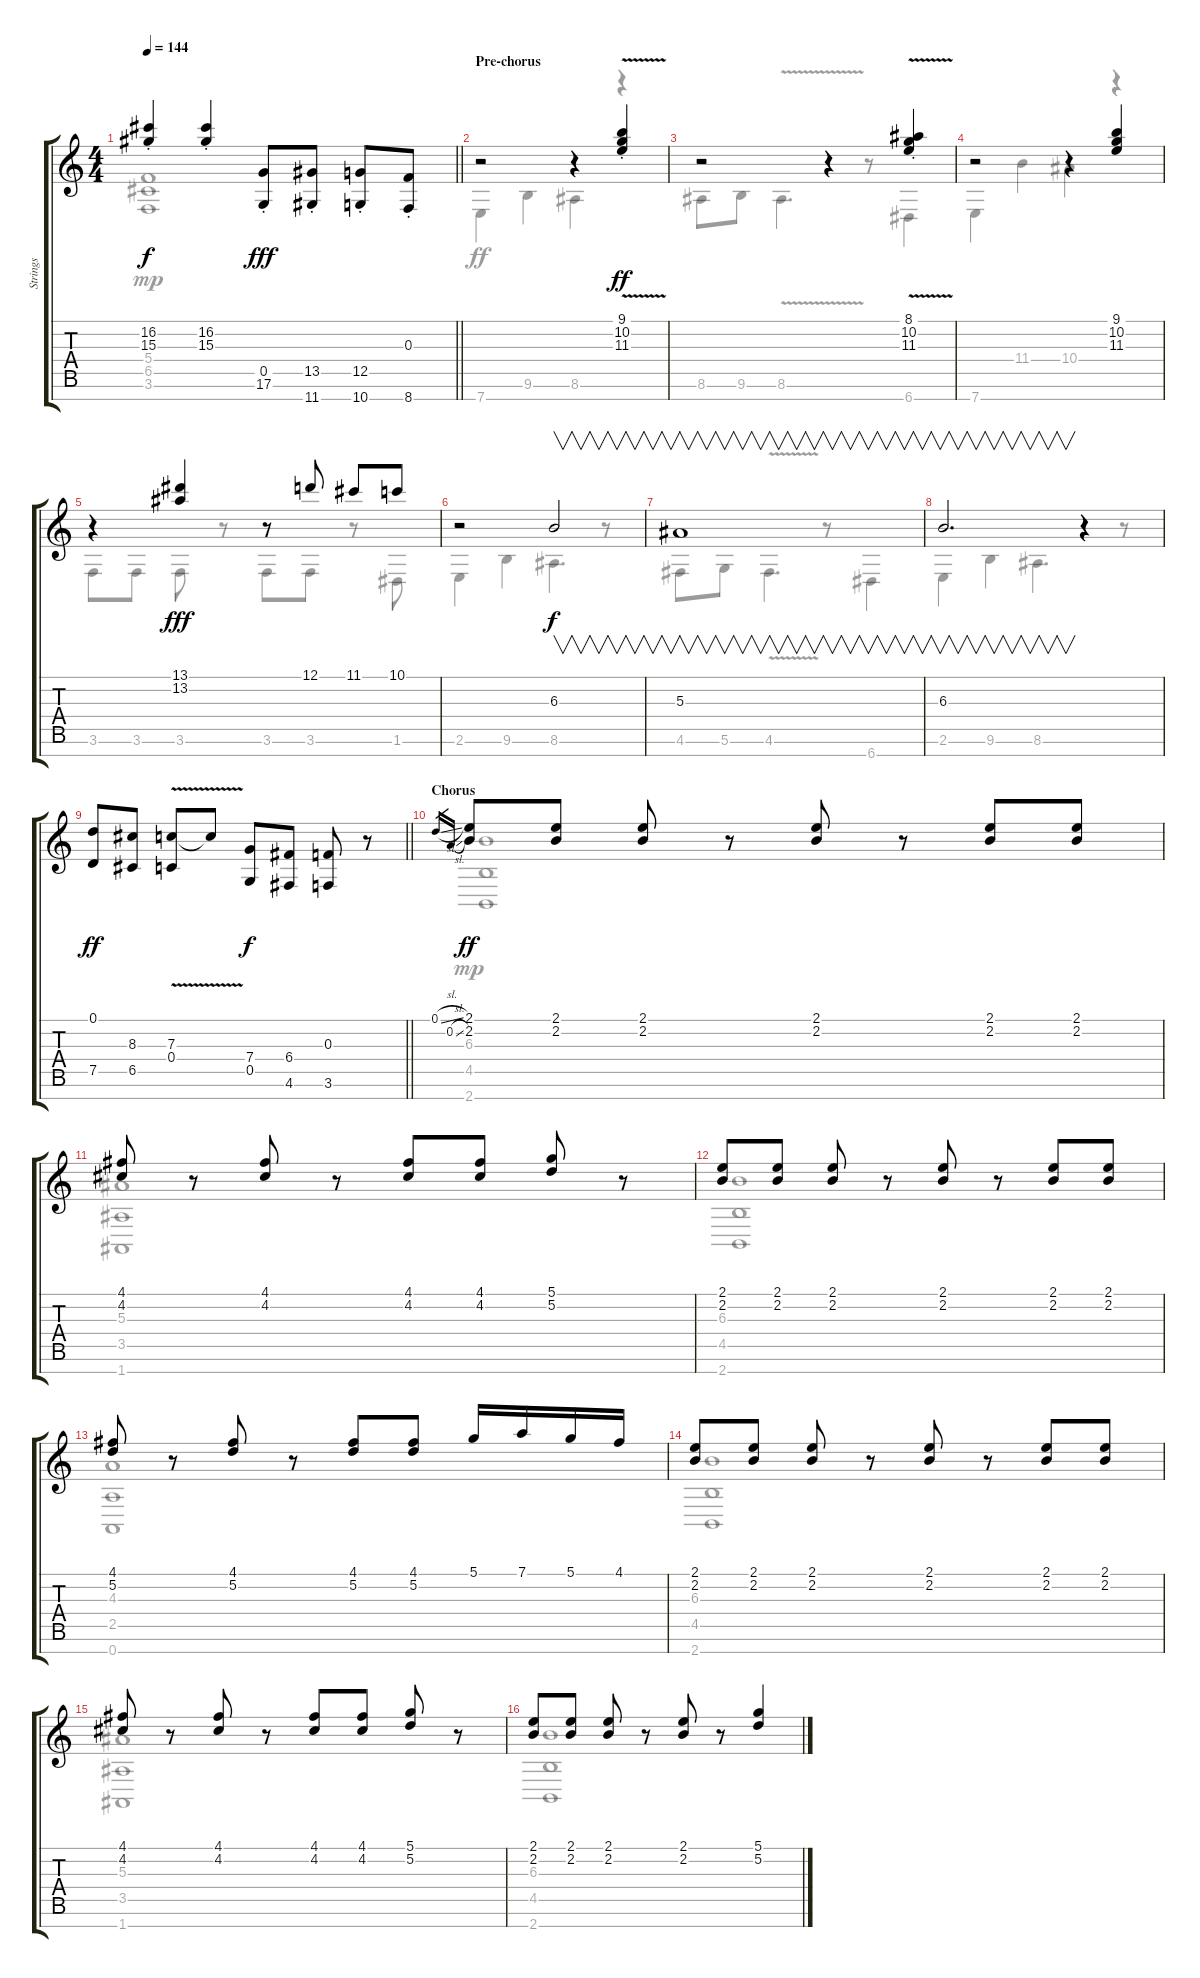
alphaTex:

\track ("Strings" "Strings") {instrument stringensemble1}
\staff {score tabs}
\tuning (D5 A4 F4 C4 G3 D3 A2) {hide}
\voice
\ts (4 4)
\tempo 144
\clef g2
\barLineRight lightlight
\ks c
(16.2{st} 15.3{st}).4{dy f} (16.2{st} 15.3{st}).4 (0.5{st} 17.6{st}).8{dy fff} (13.5{st} 11.7{st}).8 (12.5{st} 10.7{st}).8 (0.3{st} 8.7{st}).8 |
\section ("" "Pre-chorus")
r.2{volume 16} r.4 (9.1{v st} 10.2{st} 11.3{v st}).4{dy ff} |
r.2 r.4 (8.1{v st} 10.2{st} 11.3{v st}).4 |
r.2 r.4 (9.1 10.2 11.3).4 |
r.4 (13.1 13.2).4{dy fff} r.8 12.1.8 11.1.8 10.1.8 |
r.2 6.3.2{v dy f} |
5.3.1{v} |
6.3.2{v d} r.4 |
\barLineRight lightlight
(0.1 7.5).8{dy ff} (8.3 6.5).8 (7.3{v} 0.4).8 7.3{t}.8 (7.4 0.5).8{dy f} (6.4 4.6).8 (0.3 3.6).8 r.8 |
\section ("" "Chorus")
0.1{sl}.16{gr} 0.2{sl}.16{gr} (2.1 2.2).8{dy ff volume 14} (2.1 2.2).8 (2.1 2.2).8 r.8 (2.1 2.2).8 r.8 (2.1 2.2).8 (2.1 2.2).8 |
(4.1 4.2).8 r.8 (4.1 4.2).8 r.8 (4.1 4.2).8 (4.1 4.2).8 (5.1 5.2).8 r.8 |
(2.1 2.2).8 (2.1 2.2).8 (2.1 2.2).8 r.8 (2.1 2.2).8 r.8 (2.1 2.2).8 (2.1 2.2).8 |
(4.1 5.2).8 r.8 (4.1 5.2).8 r.8 (4.1 5.2).8 (4.1 5.2).8 5.1.16 7.1.16 5.1.16 4.1.16 |
(2.1 2.2).8 (2.1 2.2).8 (2.1 2.2).8 r.8 (2.1 2.2).8 r.8 (2.1 2.2).8 (2.1 2.2).8 |
(4.1 4.2).8 r.8 (4.1 4.2).8 r.8 (4.1 4.2).8 (4.1 4.2).8 (5.1 5.2).8 r.8 |
(2.1 2.2).8 (2.1 2.2).8 (2.1 2.2).8 r.8 (2.1 2.2).8 r.8 (5.1 5.2).4
\voice
\clef g2
\ottava regular
\simile none
\barLineRight lightlight
\ks c
(5.4 6.5 3.6).1{dy mp} |
7.7.4{dy ff} 9.6.4 8.6.4 r.4 |
8.6.8 9.6.8 8.6{v}.4{d} r.8 6.7.4 |
7.7.4 11.4.4 10.4.4 r.4 |
3.6.8 3.6.8 3.6.8 r.8 3.6.8 3.6.8 r.8 1.6.8 |
2.6.4 9.6.4 8.6.4{d} r.8 |
4.6.8 5.6.8 4.6{v}.4{d} r.8 6.7.4 |
2.6.4 9.6.4 8.6.4{d} r.8 |
\barLineRight lightlight
|
(6.3 4.5 2.7).1{dy mp} |
(5.3 3.5 1.7).1 |
(6.3 4.5 2.7).1 |
(4.3 2.5 0.7).1 |
(6.3 4.5 2.7).1 |
(5.3 3.5 1.7).1 |
(6.3 4.5 2.7).1
